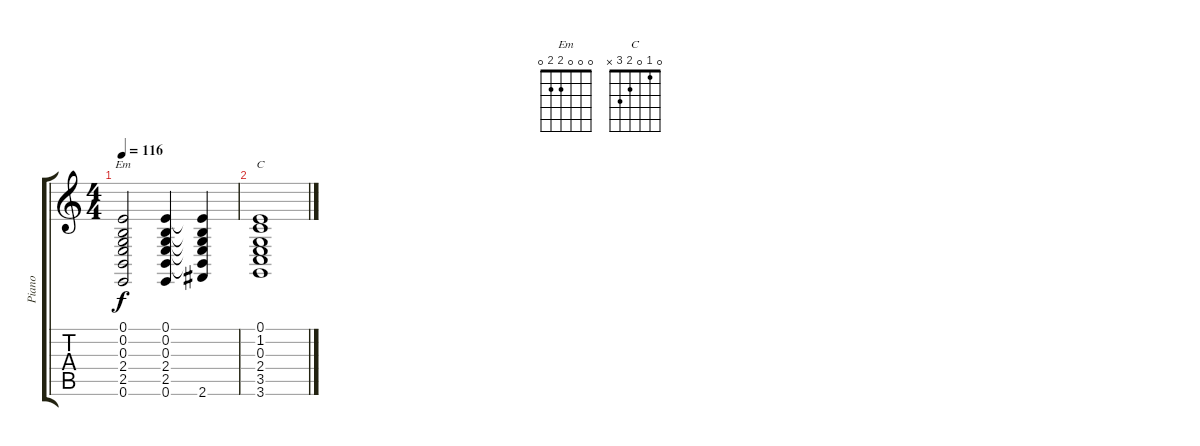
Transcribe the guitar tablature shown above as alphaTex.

\track ("Piano" "Piano") {instrument brightacousticpiano}
\staff {score tabs}
\tuning (E4 B3 G3 D3 A2 E2) {hide}
\chord ("Em" 0 0 0 2 2 0)
\chord ("C" 0 1 0 2 3 x)
\ts (4 4)
\tempo 116
\clef g2
\ks c
(0.1 0.2 0.3 2.4 2.5 0.6).2{ch "Em" dy f} (0.1 0.2 0.3 2.4 2.5 0.6).4 (0.1{t} 0.2{t} 0.3{t} 2.4{t} 2.5{t} 2.6).4 |
(0.1 1.2 0.3 2.4 3.5 3.6).1{ch "C"}
